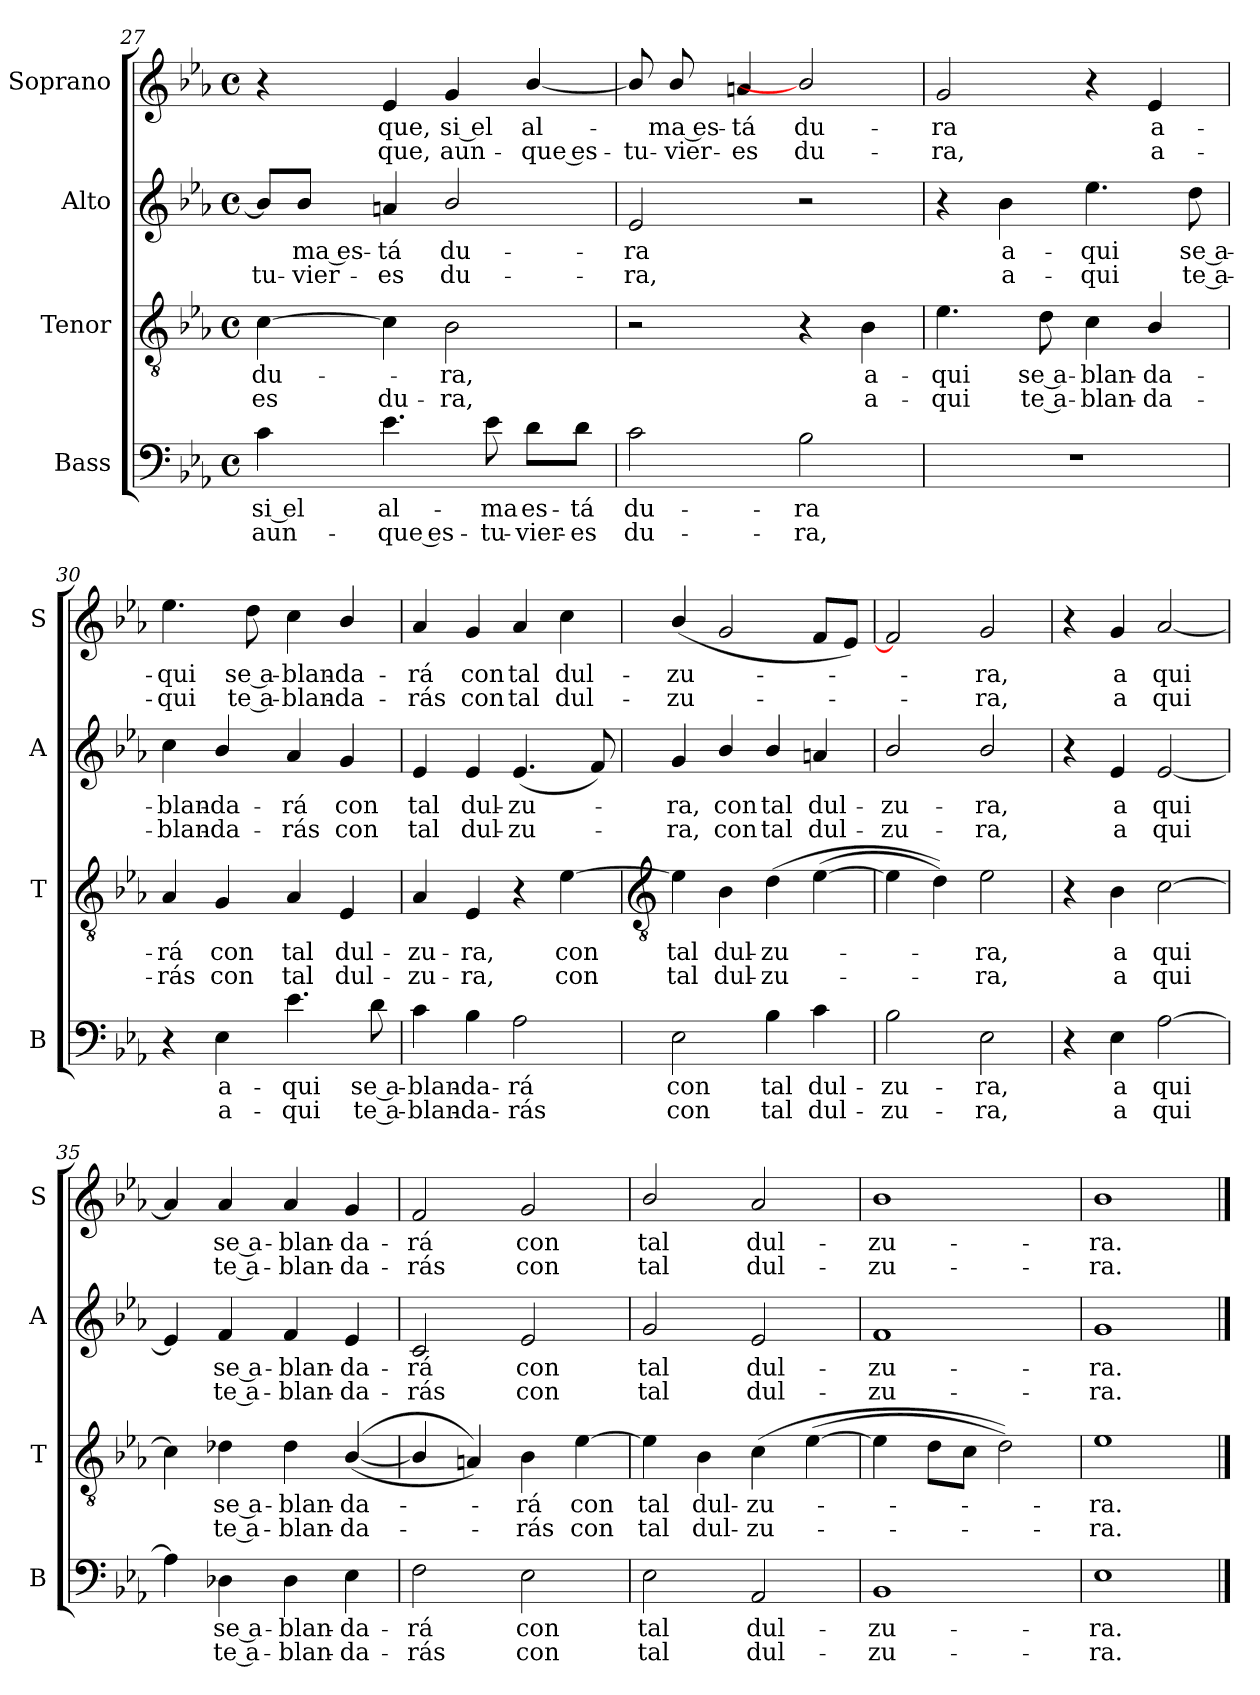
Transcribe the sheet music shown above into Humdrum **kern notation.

**kern	**text	**text	**kern	**text	**text	**kern	**text	**text	**kern	**text	**text
*part4	*part4	*part4	*part3	*part3	*part3	*part2	*part2	*part2	*part1	*part1	*part1
*staff4	*staff4	*staff4	*staff3	*staff3	*staff3	*staff2	*staff2	*staff2	*staff1	*staff1	*staff1
*I"Bass	*	*	*I"Tenor	*	*	*I"Alto	*	*	*I"Soprano	*	*
*I'B	*	*	*I'T	*	*	*I'A	*	*	*I'S	*	*
!!LO:LB:g=z
*clefF4	*	*	*clefGv2	*	*	*clefG2	*	*	*clefG2	*	*
*k[b-e-a-]	*	*	*k[b-e-a-]	*	*	*k[b-e-a-]	*	*	*k[b-e-a-]	*	*
*E-:	*	*	*E-:	*	*	*E-:	*	*	*E-:	*	*
*M4/4	*	*	*M4/4	*	*	*M4/4	*	*	*M4/4	*	*
*met(c)	*	*	*met(c)	*	*	*met(c)	*	*	*met(c)	*	*
=27	=27	=27	=27	=27	=27	=27	=27	=27	=27	=27	=27
!	!LO:LY:b	!LO:LY:b	!	!LO:LY:b	!LO:LY:b	!	!	!LO:LY:b	!	!	!
4c	si el	aun-	[4c	-du-	es	8b-/L]	.	-tu-	4r	.	.
!	!	!	!	!	!	!	!LO:LY:b	!LO:LY:b	!	!	!
.	.	.	.	.	.	8b-/J	-ma es-	-vier-	.	.	.
!	!LO:LY:b	!LO:LY:b	!	!	!LO:LY:b	!	!LO:LY:b	!LO:LY:b	!	!LO:LY:b	!LO:LY:b
4.e-	-al-	-que es-	4c]	.	du-	4an	-tá	es	4e-	que,	que,
!	!	!	!	!LO:LY:b	!LO:LY:b	!	!LO:LY:b	!LO:LY:b	!	!LO:LY:b	!LO:LY:b
.	.	.	2B-	-ra,	ra,	2b-/	du-	-du-	4g	si el	aun-
!	!LO:LY:b	!LO:LY:b	!	!	!	!	!	!	!	!	!
8e-	-ma	tu-	.	.	.	.	.	.	.	.	.
!	!LO:LY:b	!LO:LY:b	!	!	!	!	!	!	!	!LO:LY:b	!LO:LY:b
8d\L	-es-	-vier-	.	.	.	.	.	.	[4b-/	-al-	que es-
!	!LO:LY:b	!LO:LY:b	!	!	!	!	!	!	!	!	!
8d\J	-tá	es	.	.	.	.	.	.	.	.	.
=28	=28	=28	=28	=28	=28	=28	=28	=28	=28	=28	=28
!	!LO:LY:b	!LO:LY:b	!	!	!	!	!LO:LY:b	!LO:LY:b	!	!	!LO:LY:b
2c	du-	-du-	2r	.	.	2e-	-ra	ra,	8b-/]	.	-tu-
!	!	!	!	!	!	!	!	!	!	!LO:LY:b	!LO:LY:b
.	.	.	.	.	.	.	.	.	8b-/	-ma es-	-vier-
!	!	!	!	!	!	!	!	!	!	!LO:LY:b	!LO:LY:b
.	.	.	.	.	.	.	.	.	4an	-tá	es
!	!LO:LY:b	!LO:LY:b	!	!	!	!	!	!	!	!LO:LY:b	!LO:LY:b
2B-	-ra	ra,	4r	.	.	2r	.	.	2b-/]	du-	-du-
!	!	!	!	!LO:LY:b	!LO:LY:b	!	!	!	!	!	!
.	.	.	4B-	a-	-a-	.	.	.	.	.	.
=29	=29	=29	=29	=29	=29	=29	=29	=29	=29	=29	=29
!	!	!	!	!LO:LY:b	!LO:LY:b	!	!	!	!	!LO:LY:b	!LO:LY:b
1r	.	.	4.e-	-qui	qui	4r	.	.	2g	-ra	ra,
!	!	!	!	!	!	!	!LO:LY:b	!LO:LY:b	!	!	!
.	.	.	.	.	.	4b-	a-	-a-	.	.	.
!	!	!	!	!LO:LY:b	!LO:LY:b	!	!	!	!	!	!
.	.	.	8d	se a-	-te a-	.	.	.	.	.	.
!	!	!	!	!LO:LY:b	!LO:LY:b	!	!LO:LY:b	!LO:LY:b	!	!	!
.	.	.	4c	-blan-	-blan-	4.ee-	-qui	qui	4r	.	.
!	!	!	!	!LO:LY:b	!LO:LY:b	!	!	!	!	!LO:LY:b	!LO:LY:b
.	.	.	4B-/	-da-	-da-	.	.	.	4e-	a-	-a-
!	!	!	!	!	!	!	!LO:LY:b	!LO:LY:b	!	!	!
.	.	.	.	.	.	8dd	se a-	-te a-	.	.	.
=30	=30	=30	=30	=30	=30	=30	=30	=30	=30	=30	=30
!	!	!	!	!LO:LY:b	!LO:LY:b	!	!LO:LY:b	!LO:LY:b	!	!LO:LY:b	!LO:LY:b
4r	.	.	4A-	-rá	rás	4cc	-blan-	-blan-	4.ee-	-qui	qui
!	!LO:LY:b	!LO:LY:b	!	!LO:LY:b	!LO:LY:b	!	!LO:LY:b	!LO:LY:b	!	!	!
4E-	a-	-a-	4G	con	con	4b-/	-da-	-da-	.	.	.
!	!	!	!	!	!	!	!	!	!	!LO:LY:b	!LO:LY:b
.	.	.	.	.	.	.	.	.	8dd	se a-	-te a-
!	!LO:LY:b	!LO:LY:b	!	!LO:LY:b	!LO:LY:b	!	!LO:LY:b	!LO:LY:b	!	!LO:LY:b	!LO:LY:b
4.e-	-qui	qui	4A-	tal	tal	4a-	-rá	rás	4cc	-blan-	-blan-
!	!	!	!	!LO:LY:b	!LO:LY:b	!	!LO:LY:b	!LO:LY:b	!	!LO:LY:b	!LO:LY:b
.	.	.	4E-	dul-	-dul-	4g	con	con	4b-/	-da-	-da-
!	!LO:LY:b	!LO:LY:b	!	!	!	!	!	!	!	!	!
8d	se a-	-te a-	.	.	.	.	.	.	.	.	.
=31	=31	=31	=31	=31	=31	=31	=31	=31	=31	=31	=31
!	!LO:LY:b	!LO:LY:b	!	!LO:LY:b	!LO:LY:b	!	!LO:LY:b	!LO:LY:b	!	!LO:LY:b	!LO:LY:b
4c	-blan-	-blan-	4A-	-zu-	-zu-	4e-	tal	tal	4a-	-rá	rás
!	!LO:LY:b	!LO:LY:b	!	!LO:LY:b	!LO:LY:b	!	!LO:LY:b	!LO:LY:b	!	!LO:LY:b	!LO:LY:b
4B-	-da-	-da-	4E-	-ra,	ra,	4e-	dul-	-dul-	4g	con	con
!	!LO:LY:b	!LO:LY:b	!	!	!	!	!LO:LY:b	!LO:LY:b	!	!LO:LY:b	!LO:LY:b
2A-	-rá	rás	4r	.	.	(<4.e-	-zu-	zu-	4a-	tal	tal
!	!	!	!	!LO:LY:b	!LO:LY:b	!	!	!	!	!LO:LY:b	!LO:LY:b
.	.	.	[4e-	con	con	.	.	.	4cc	dul-	-dul-
.	.	.	.	.	.	8f)	.	.	.	.	.
!!LO:LB:g=z
=32	=32	=32	=32	=32	=32	=32	=32	=32	=32	=32	=32
*	*	*	*clefGv2	*	*	*	*	*	*	*	*
!	!LO:LY:b	!LO:LY:b	!	!LO:LY:b	!LO:LY:b	!	!LO:LY:b	!LO:LY:b	!	!LO:LY:b	!LO:LY:b
2E-	con	con	4e-]	tal	tal	4g	ra,	ra,	(<4b-/	-zu-	zu-
!	!	!	!	!LO:LY:b	!LO:LY:b	!	!LO:LY:b	!LO:LY:b	!	!	!
.	.	.	4B-	dul-	-dul-	4b-/	con	con	2g	.	.
!	!LO:LY:b	!LO:LY:b	!	!LO:LY:b	!LO:LY:b	!	!LO:LY:b	!LO:LY:b	!	!	!
4B-	tal	tal	(>4d	-zu-	zu-	4b-/	tal	tal	.	.	.
!	!LO:LY:b	!LO:LY:b	!	!	!	!	!LO:LY:b	!LO:LY:b	!	!	!
4c	dul-	-dul-	(>[4e-	.	.	4an	dul-	-dul-	8fL	.	.
.	.	.	.	.	.	.	.	.	8e-J)	.	.
=33	=33	=33	=33	=33	=33	=33	=33	=33	=33	=33	=33
!	!LO:LY:b	!LO:LY:b	!	!	!	!	!LO:LY:b	!LO:LY:b	!	!	!
2B-	-zu-	-zu-	4e-]	.	.	2b-/	-zu-	-zu-	2f]	.	.
.	.	.	4d))	.	.	.	.	.	.	.	.
!	!LO:LY:b	!LO:LY:b	!	!LO:LY:b	!LO:LY:b	!	!LO:LY:b	!LO:LY:b	!	!LO:LY:b	!LO:LY:b
2E-	-ra,	ra,	2e-	ra,	ra,	2b-/	-ra,	ra,	2g	ra,	ra,
=34	=34	=34	=34	=34	=34	=34	=34	=34	=34	=34	=34
4r	.	.	4r	.	.	4r	.	.	4r	.	.
!	!LO:LY:b	!LO:LY:b	!	!LO:LY:b	!LO:LY:b	!	!LO:LY:b	!LO:LY:b	!	!LO:LY:b	!LO:LY:b
4E-	a	a	4B-	a	a	4e-	a	a	4g	a	a
!	!LO:LY:b	!LO:LY:b	!	!LO:LY:b	!LO:LY:b	!	!LO:LY:b	!LO:LY:b	!	!LO:LY:b	!LO:LY:b
[2A-	qui	qui	[2c	qui	qui	[2e-	qui	qui	[2a-	qui	qui
=35	=35	=35	=35	=35	=35	=35	=35	=35	=35	=35	=35
4A-]	.	.	4c]	.	.	4e-]	.	.	4a-]	.	.
!	!LO:LY:b	!LO:LY:b	!	!LO:LY:b	!LO:LY:b	!	!LO:LY:b	!LO:LY:b	!	!LO:LY:b	!LO:LY:b
4D-X	se a-	-te a-	4d-X	se a-	-te a-	4f	se a-	-te a-	4a-	se a-	-te a-
!	!LO:LY:b	!LO:LY:b	!	!LO:LY:b	!LO:LY:b	!	!LO:LY:b	!LO:LY:b	!	!LO:LY:b	!LO:LY:b
4D-	-blan-	-blan-	4d-	-blan-	-blan-	4f	-blan-	-blan-	4a-	-blan-	-blan-
!	!LO:LY:b	!LO:LY:b	!	!LO:LY:b	!LO:LY:b	!	!LO:LY:b	!LO:LY:b	!	!LO:LY:b	!LO:LY:b
4E-	-da-	-da-	(<(<[4B-/	-da-	da-	4e-	-da-	-da-	4g	-da-	-da-
=36	=36	=36	=36	=36	=36	=36	=36	=36	=36	=36	=36
!	!LO:LY:b	!LO:LY:b	!	!	!	!	!LO:LY:b	!LO:LY:b	!	!LO:LY:b	!LO:LY:b
2F	-rá	rás	4B-/]	.	.	2c	-rá	rás	2f	-rá	rás
.	.	.	4An))	.	.	.	.	.	.	.	.
!	!LO:LY:b	!LO:LY:b	!	!LO:LY:b	!LO:LY:b	!	!LO:LY:b	!LO:LY:b	!	!LO:LY:b	!LO:LY:b
2E-	con	con	4B-	rá	rás	2e-	con	con	2g	con	con
!	!	!	!	!LO:LY:b	!LO:LY:b	!	!	!	!	!	!
.	.	.	[4e-	con	con	.	.	.	.	.	.
=37	=37	=37	=37	=37	=37	=37	=37	=37	=37	=37	=37
!	!LO:LY:b	!LO:LY:b	!	!LO:LY:b	!LO:LY:b	!	!LO:LY:b	!LO:LY:b	!	!LO:LY:b	!LO:LY:b
2E-	tal	tal	4e-]	tal	tal	2g	tal	tal	2b-/	tal	tal
!	!	!	!	!LO:LY:b	!LO:LY:b	!	!	!	!	!	!
.	.	.	4B-	dul-	-dul-	.	.	.	.	.	.
!	!LO:LY:b	!LO:LY:b	!	!LO:LY:b	!LO:LY:b	!	!LO:LY:b	!LO:LY:b	!	!LO:LY:b	!LO:LY:b
2AA-	dul-	-dul-	(>4c	-zu-	zu-	2e-	dul-	-dul-	2a-	dul-	-dul-
.	.	.	(>[4e-	.	.	.	.	.	.	.	.
=38	=38	=38	=38	=38	=38	=38	=38	=38	=38	=38	=38
!	!LO:LY:b	!LO:LY:b	!	!	!	!	!LO:LY:b	!LO:LY:b	!	!LO:LY:b	!LO:LY:b
1BB-	-zu-	-zu-	4e-]	.	.	1f	-zu-	-zu-	1b-	-zu-	-zu-
.	.	.	8dL	.	.	.	.	.	.	.	.
.	.	.	8cJ	.	.	.	.	.	.	.	.
.	.	.	2d))	.	.	.	.	.	.	.	.
=39	=39	=39	=39	=39	=39	=39	=39	=39	=39	=39	=39
!	!LO:LY:b	!LO:LY:b	!	!LO:LY:b	!LO:LY:b	!	!LO:LY:b	!LO:LY:b	!	!LO:LY:b	!LO:LY:b
1E-	-ra.	ra.	1e-	ra.	ra.	1g	-ra.	ra.	1b-	-ra.	ra.
==	==	==	==	==	==	==	==	==	==	==	==
*-	*-	*-	*-	*-	*-	*-	*-	*-	*-	*-	*-
